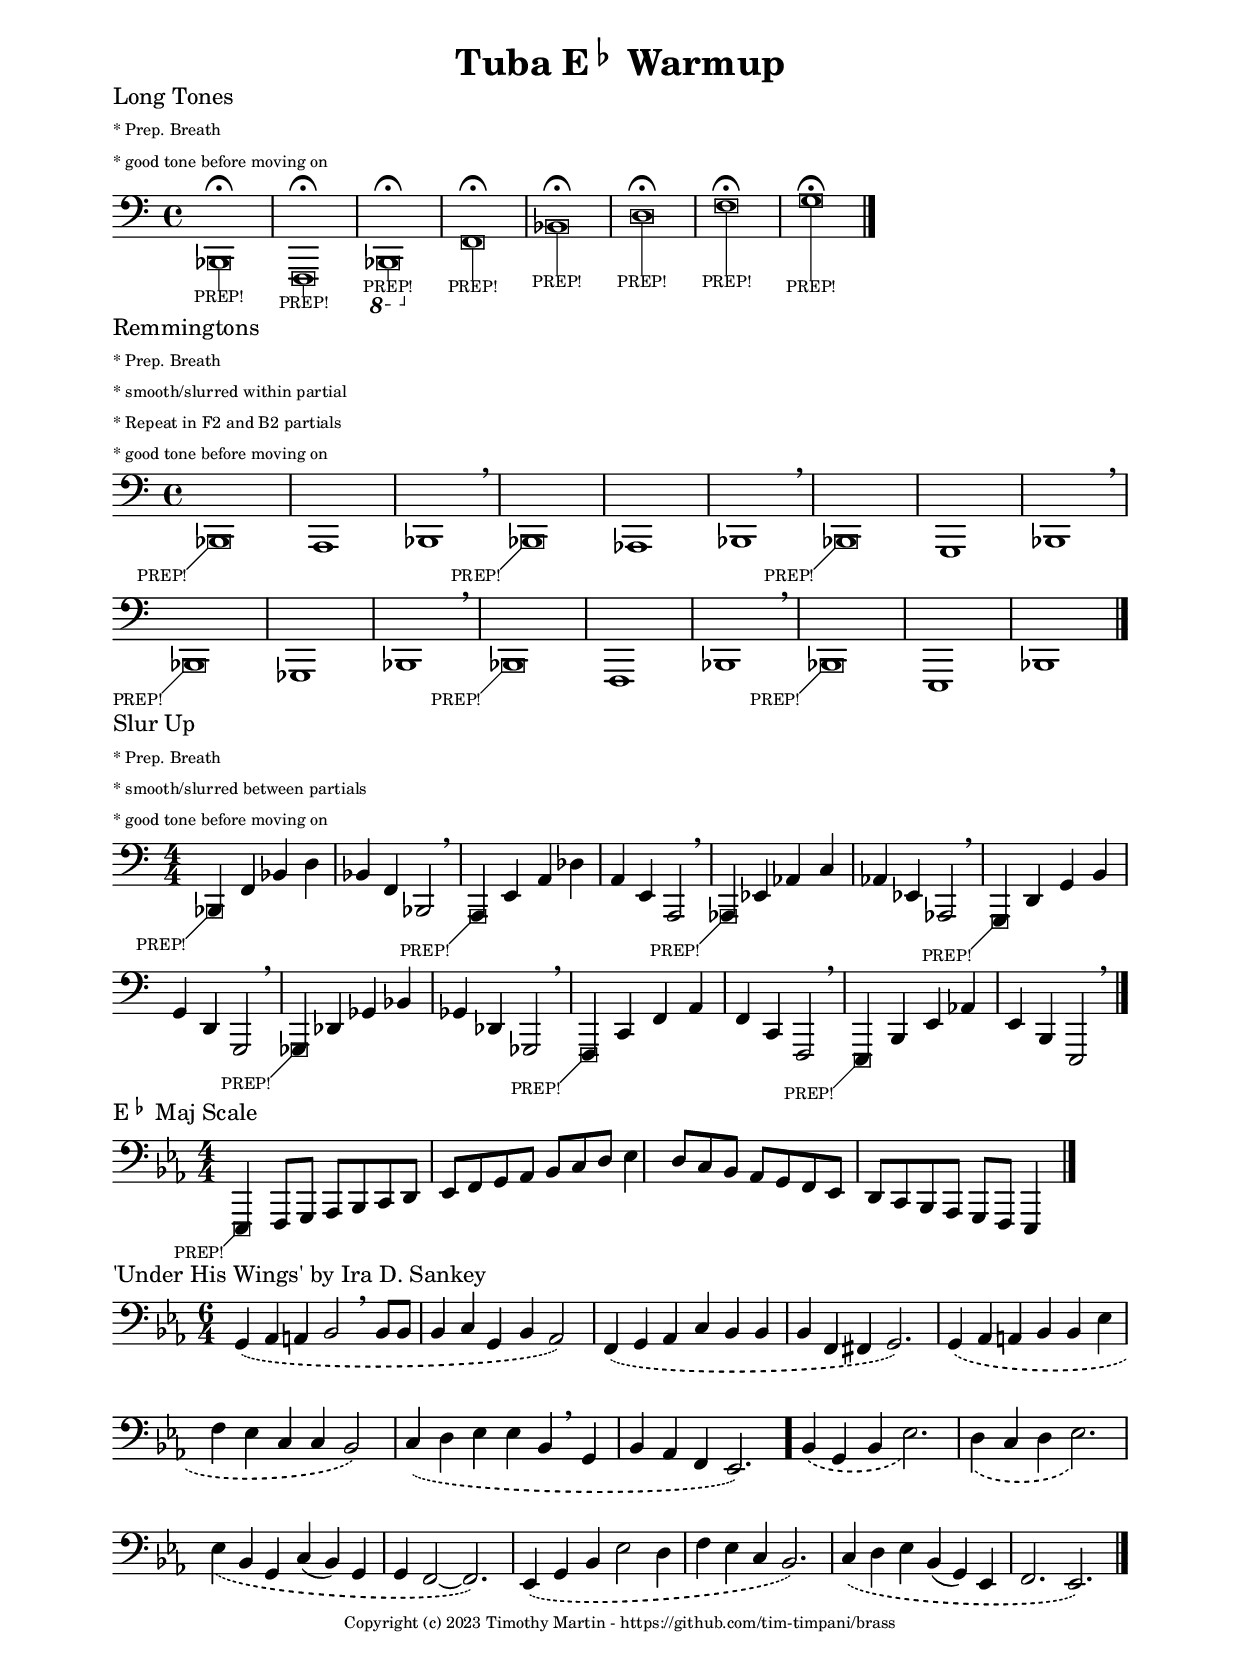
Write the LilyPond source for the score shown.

%{

Copyright (c) 2023 Timothy Martin

Permission is hereby granted, free of charge, to any person obtaining a copy
of this software and associated documentation files (the "Software"), to deal
in the Software without restriction, including without limitation the rights
to use, copy, modify, merge, publish, distribute, sublicense, and/or sell
copies of the Software, and to permit persons to whom the Software is
furnished to do so, subject to the following conditions:

The above copyright notice and this permission notice shall be included in all
copies or substantial portions of the Software.

THE SOFTWARE IS PROVIDED "AS IS", WITHOUT WARRANTY OF ANY KIND, EXPRESS OR
IMPLIED, INCLUDING BUT NOT LIMITED TO THE WARRANTIES OF MERCHANTABILITY,
FITNESS FOR A PARTICULAR PURPOSE AND NONINFRINGEMENT. IN NO EVENT SHALL THE
AUTHORS OR COPYRIGHT HOLDERS BE LIABLE FOR ANY CLAIM, DAMAGES OR OTHER
LIABILITY, WHETHER IN AN ACTION OF CONTRACT, TORT OR OTHERWISE, ARISING FROM,
OUT OF OR IN CONNECTION WITH THE SOFTWARE OR THE USE OR OTHER DEALINGS IN THE
SOFTWARE.

%}

\version "2.24.1"


ScaleTitle = \markup { "E" \super \flat " Maj Scale" }

ScaleExpression =  \relative e,, { 
  \key ees \major 
    \balloonGrobText #'NoteHead #'(-1 . -1) \markup \teeny { "PREP!" }
   ees4 f8 g8 aes bes c d ees f g aes bes c d ees4 d8 c bes aes g f ees d c bes aes g f ees4
}

%{

Copyright (c) 2023 Timothy Martin

Permission is hereby granted, free of charge, to any person obtaining a copy
of this software and associated documentation files (the "Software"), to deal
in the Software without restriction, including without limitation the rights
to use, copy, modify, merge, publish, distribute, sublicense, and/or sell
copies of the Software, and to permit persons to whom the Software is
furnished to do so, subject to the following conditions:

The above copyright notice and this permission notice shall be included in all
copies or substantial portions of the Software.

THE SOFTWARE IS PROVIDED "AS IS", WITHOUT WARRANTY OF ANY KIND, EXPRESS OR
IMPLIED, INCLUDING BUT NOT LIMITED TO THE WARRANTIES OF MERCHANTABILITY,
FITNESS FOR A PARTICULAR PURPOSE AND NONINFRINGEMENT. IN NO EVENT SHALL THE
AUTHORS OR COPYRIGHT HOLDERS BE LIABLE FOR ANY CLAIM, DAMAGES OR OTHER
LIABILITY, WHETHER IN AN ACTION OF CONTRACT, TORT OR OTHERWISE, ARISING FROM,
OUT OF OR IN CONNECTION WITH THE SOFTWARE OR THE USE OR OTHER DEALINGS IN THE
SOFTWARE.

"Under His Wings" (public domain) music written by Ira D. Sankey 1840-1908
%}

\version "2.24.1"

SongTitle = "'Under His Wings' by Ira D. Sankey"
SongExpression = {
 \key c \major
 \time 6/4
 e'4\( f' fis' g'2 \breathe  8 8 4 a'4 e' g' f'2\)
 d'4\( e' f' a' g' g' g' d' dis' e'2.\)
 e'4\( f' fis' g' g' c'' d'' c'' a' a' g'2\)
 a'4\( b' c'' c'' g' \breathe e' g' f' d' c'2.\) 
 \bar "."
 g'4\( e' g' c''2.\)
 b'4\( a' b' c''2.\)
 c''4\( g' e' a'4( g') e' e' d'2 ~ 2.\)
 c'4\( e' g' c''2 b'4 d'' c'' a' g'2.\)
 a'4\( b' c'' g'( e') c' d'2. c'2.\)
 \bar "|."
}


TubaExpression = \transpose c' ees, \SongExpression


%{

Copyright (c) 2023 Timothy Martin

Permission is hereby granted, free of charge, to any person obtaining a copy
of this software and associated documentation files (the "Software"), to deal
in the Software without restriction, including without limitation the rights
to use, copy, modify, merge, publish, distribute, sublicense, and/or sell
copies of the Software, and to permit persons to whom the Software is
furnished to do so, subject to the following conditions:

The above copyright notice and this permission notice shall be included in all
copies or substantial portions of the Software.

THE SOFTWARE IS PROVIDED "AS IS", WITHOUT WARRANTY OF ANY KIND, EXPRESS OR
IMPLIED, INCLUDING BUT NOT LIMITED TO THE WARRANTIES OF MERCHANTABILITY,
FITNESS FOR A PARTICULAR PURPOSE AND NONINFRINGEMENT. IN NO EVENT SHALL THE
AUTHORS OR COPYRIGHT HOLDERS BE LIABLE FOR ANY CLAIM, DAMAGES OR OTHER
LIABILITY, WHETHER IN AN ACTION OF CONTRACT, TORT OR OTHERWISE, ARISING FROM,
OUT OF OR IN CONNECTION WITH THE SOFTWARE OR THE USE OR OTHER DEALINGS IN THE
SOFTWARE.

%}

\version "2.24.1"

% Overall size of the music score (default is 20)
#(set-global-staff-size 18 )

\include "Global.ly"

LongTonesTitle = \markup \column {
  \line {"Long Tones"}
  \line { \teeny "* Prep. Breath"  }
  \line { \teeny "* good tone before moving on"  }
}
LongTones = { 
  \key c \major
  \balloonGrobText #'NoteHead #'(0 . -2) \markup \teeny { "PREP!" }
  bes,,1^\fermata 
  \balloonGrobText #'NoteHead #'(0 . -1) \markup \teeny { "PREP!" }
  f,,1^\fermata 
  \balloonGrobText #'NoteHead #'(0 . -1) \markup \teeny { "PREP!" }
  \ottava #-1 bes,,,1^\fermata \ottava #0 
  \balloonGrobText #'NoteHead #'(0 . -3) \markup \teeny { "PREP!" }
  f,1^\fermata 
  \balloonGrobText #'NoteHead #'(0 . -4) \markup \teeny { "PREP!" }
  bes,1^\fermata 
  \balloonGrobText #'NoteHead #'(0 . -5) \markup \teeny { "PREP!" }
  d1^\fermata 
  \balloonGrobText #'NoteHead #'(0 . -6) \markup \teeny { "PREP!" }
  f1^\fermata 
  \balloonGrobText #'NoteHead #'(0 . -7) \markup \teeny { "PREP!" }
  g1^\fermata
}


RemTitle = \markup \column {
  \line {"Remmingtons"}
  \line { \teeny "* Prep. Breath"  }
  \line { \teeny "* smooth/slurred within partial"  }
  \line { \teeny "* Repeat in F2 and B2 partials"  }
  \line { \teeny "* good tone before moving on"  }
}
Rem = { 
  \key c \major  
  
  \balloonGrobText #'NoteHead #'(-2 . -2) \markup \teeny { "PREP!" }
  bes,,1 a,,1 bes,,1 \breathe
  \balloonGrobText #'NoteHead #'(-2 . -2) \markup \teeny { "PREP!" }
  bes,,1 aes,,1 bes,,1 \breathe
  \balloonGrobText #'NoteHead #'(-2 . -2) \markup \teeny { "PREP!" }
  bes,,1 g,,1 bes,,1 \breathe
  \balloonGrobText #'NoteHead #'(-2 . -2) \markup \teeny { "PREP!" }
  bes,,1 ges,,1 bes,,1 \breathe
  \balloonGrobText #'NoteHead #'(-2 . -2) \markup \teeny { "PREP!" }
  bes,,1 f,,1 bes,,1 \breathe
  \balloonGrobText #'NoteHead #'(-2 . -2) \markup \teeny { "PREP!" }
  bes,,1 e,,1 bes,,1
}

SlurUpTitle = \markup \column {
  \line {"Slur Up"}
  \line { \teeny "* Prep. Breath"  }
  \line { \teeny "* smooth/slurred between partials"  }
  \line { \teeny "* good tone before moving on"  }
}
SlurUp = \relative bes,, { 
  \key c \major  
  
  \balloonGrobText #'NoteHead #'(-2 . -2) \markup \teeny { "PREP!" }
  bes4 f'  bes d bes f bes,2 \breathe
  
  
  \balloonGrobText #'NoteHead #'(-2 . -2) \markup \teeny { "PREP!" }
   a4 e' a des a e a,2 \breathe
  
  \balloonGrobText #'NoteHead #'(-2 . -2) \markup \teeny { "PREP!" }
   aes4 ees' aes c aes ees aes,2 \breathe
  
  \balloonGrobText #'NoteHead #'(-2 . -2) \markup \teeny { "PREP!" }
   g4 d' g  b g d g,2 \breathe

  \balloonGrobText #'NoteHead #'(-2 . -2) \markup \teeny { "PREP!" }
   ges4 des' ges bes ges  des ges,2 \breathe

  \balloonGrobText #'NoteHead #'(-2 . -2) \markup \teeny { "PREP!" }
   f4 c' f a f c f,2 \breathe

  \balloonGrobText #'NoteHead #'(-2 . -2) \markup \teeny { "PREP!" }
   e4 b' e aes e b e,2 \breathe

}


\paper {
  indent = 0
  left-margin = 0.75\in
  right-margin = 0.75\in
  top-margin = 0.5\in
  bottom-margin = 0.5\in
}


\header {
  title = \markup { "Tuba E" \super \flat " Warmup" }
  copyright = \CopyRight
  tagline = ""
}

%{

Copyright (c) 2023 Timothy Martin

Permission is hereby granted, free of charge, to any person obtaining a copy
of this software and associated documentation files (the "Software"), to deal
in the Software without restriction, including without limitation the rights
to use, copy, modify, merge, publish, distribute, sublicense, and/or sell
copies of the Software, and to permit persons to whom the Software is
furnished to do so, subject to the following conditions:

The above copyright notice and this permission notice shall be included in all
copies or substantial portions of the Software.

THE SOFTWARE IS PROVIDED "AS IS", WITHOUT WARRANTY OF ANY KIND, EXPRESS OR
IMPLIED, INCLUDING BUT NOT LIMITED TO THE WARRANTIES OF MERCHANTABILITY,
FITNESS FOR A PARTICULAR PURPOSE AND NONINFRINGEMENT. IN NO EVENT SHALL THE
AUTHORS OR COPYRIGHT HOLDERS BE LIABLE FOR ANY CLAIM, DAMAGES OR OTHER
LIABILITY, WHETHER IN AN ACTION OF CONTRACT, TORT OR OTHERWISE, ARISING FROM,
OUT OF OR IN CONNECTION WITH THE SOFTWARE OR THE USE OR OTHER DEALINGS IN THE
SOFTWARE.

%}

\version "2.24.1"

\include "Global.ly"


% Long Tones
\score { 
  \header { piece = \LongTonesTitle }
  \new Staff \with { \consists "Balloon_engraver" }
  { \clef bass \LongTones \bar "|." } 
}

% Remmingtons
\score {
          \header { piece = \RemTitle }
         \new Staff \with { \consists "Balloon_engraver" }
         { \clef bass \Rem \bar "|." } 
}

% Slur Up
\score {
          \header { piece = \SlurUpTitle }
         \new Staff \with { \consists "Balloon_engraver" }
         {  \GlobalBass \SlurUp \bar "|." } 
}



\markup \hspace #2

% Scale
\score {
          \header { piece = \ScaleTitle }
         \new Staff \with { \consists "Balloon_engraver" }
         { \GlobalBass \ScaleExpression \bar "|." } 
         \layout {} 
}


\markup \hspace #2

% Song
\score {
          \header { piece = \SongTitle  }
         { \GlobalBass \TubaExpression \bar "|." } 
         \layout {} 
}

